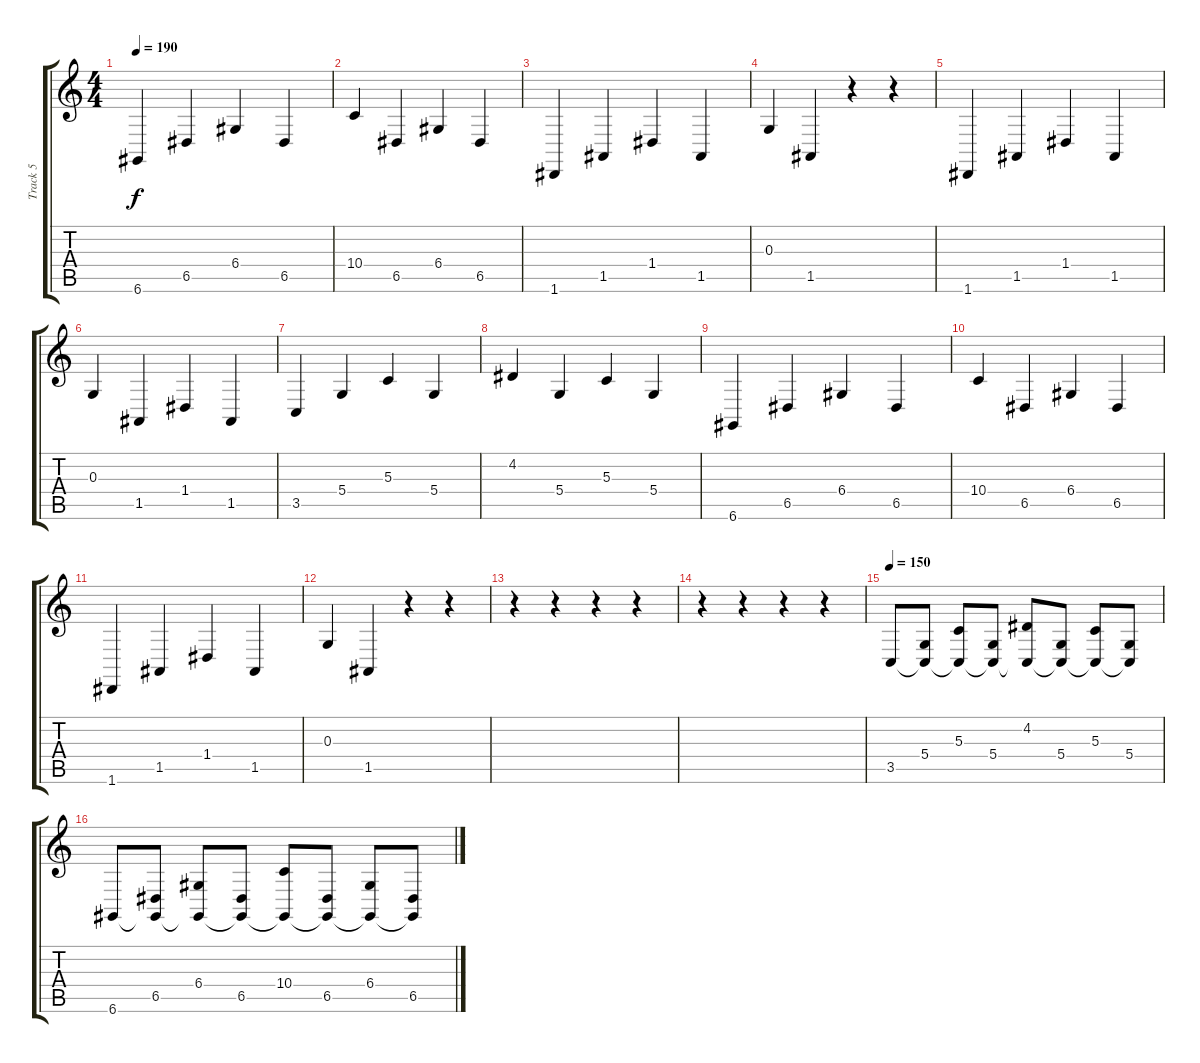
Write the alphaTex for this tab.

\track ("Track 5" "Track 5") {instrument acousticgrandpiano}
\staff {score tabs}
\tuning (E4 B3 G3 D3 A2 D2) {hide}
\ts (4 4)
\tempo 190
\clef g2
\ks c
6.6.4{dy f} 6.5.4 6.4.4 6.5.4 |
10.4.4 6.5.4 6.4.4 6.5.4 |
1.6.4 1.5.4 1.4.4 1.5.4 |
0.3.4 1.5.4 r.4 r.4 |
1.6.4 1.5.4 1.4.4 1.5.4 |
0.3.4 1.5.4 1.4.4 1.5.4 |
3.5.4 5.4.4 5.3.4 5.4.4 |
4.2.4 5.4.4 5.3.4 5.4.4 |
6.6.4 6.5.4 6.4.4 6.5.4 |
10.4.4 6.5.4 6.4.4 6.5.4 |
1.6.4 1.5.4 1.4.4 1.5.4 |
0.3.4 1.5.4 r.4 r.4 |
r.4 r.4 r.4 r.4 |
r.4 r.4 r.4 r.4 |
\tempo 150
3.5.8 (5.4 3.5{t}).8 (5.3 3.5{t}).8 (5.4 3.5{t}).8 (4.2 3.5{t}).8 (5.4 3.5{t}).8 (5.3 3.5{t}).8 (5.4 3.5{t}).8 |
6.6.8 (6.5 6.6{t}).8 (6.4 6.6{t}).8 (6.5 6.6{t}).8 (10.4 6.6{t}).8 (6.5 6.6{t}).8 (6.4 6.6{t}).8 (6.5 6.6{t}).8
